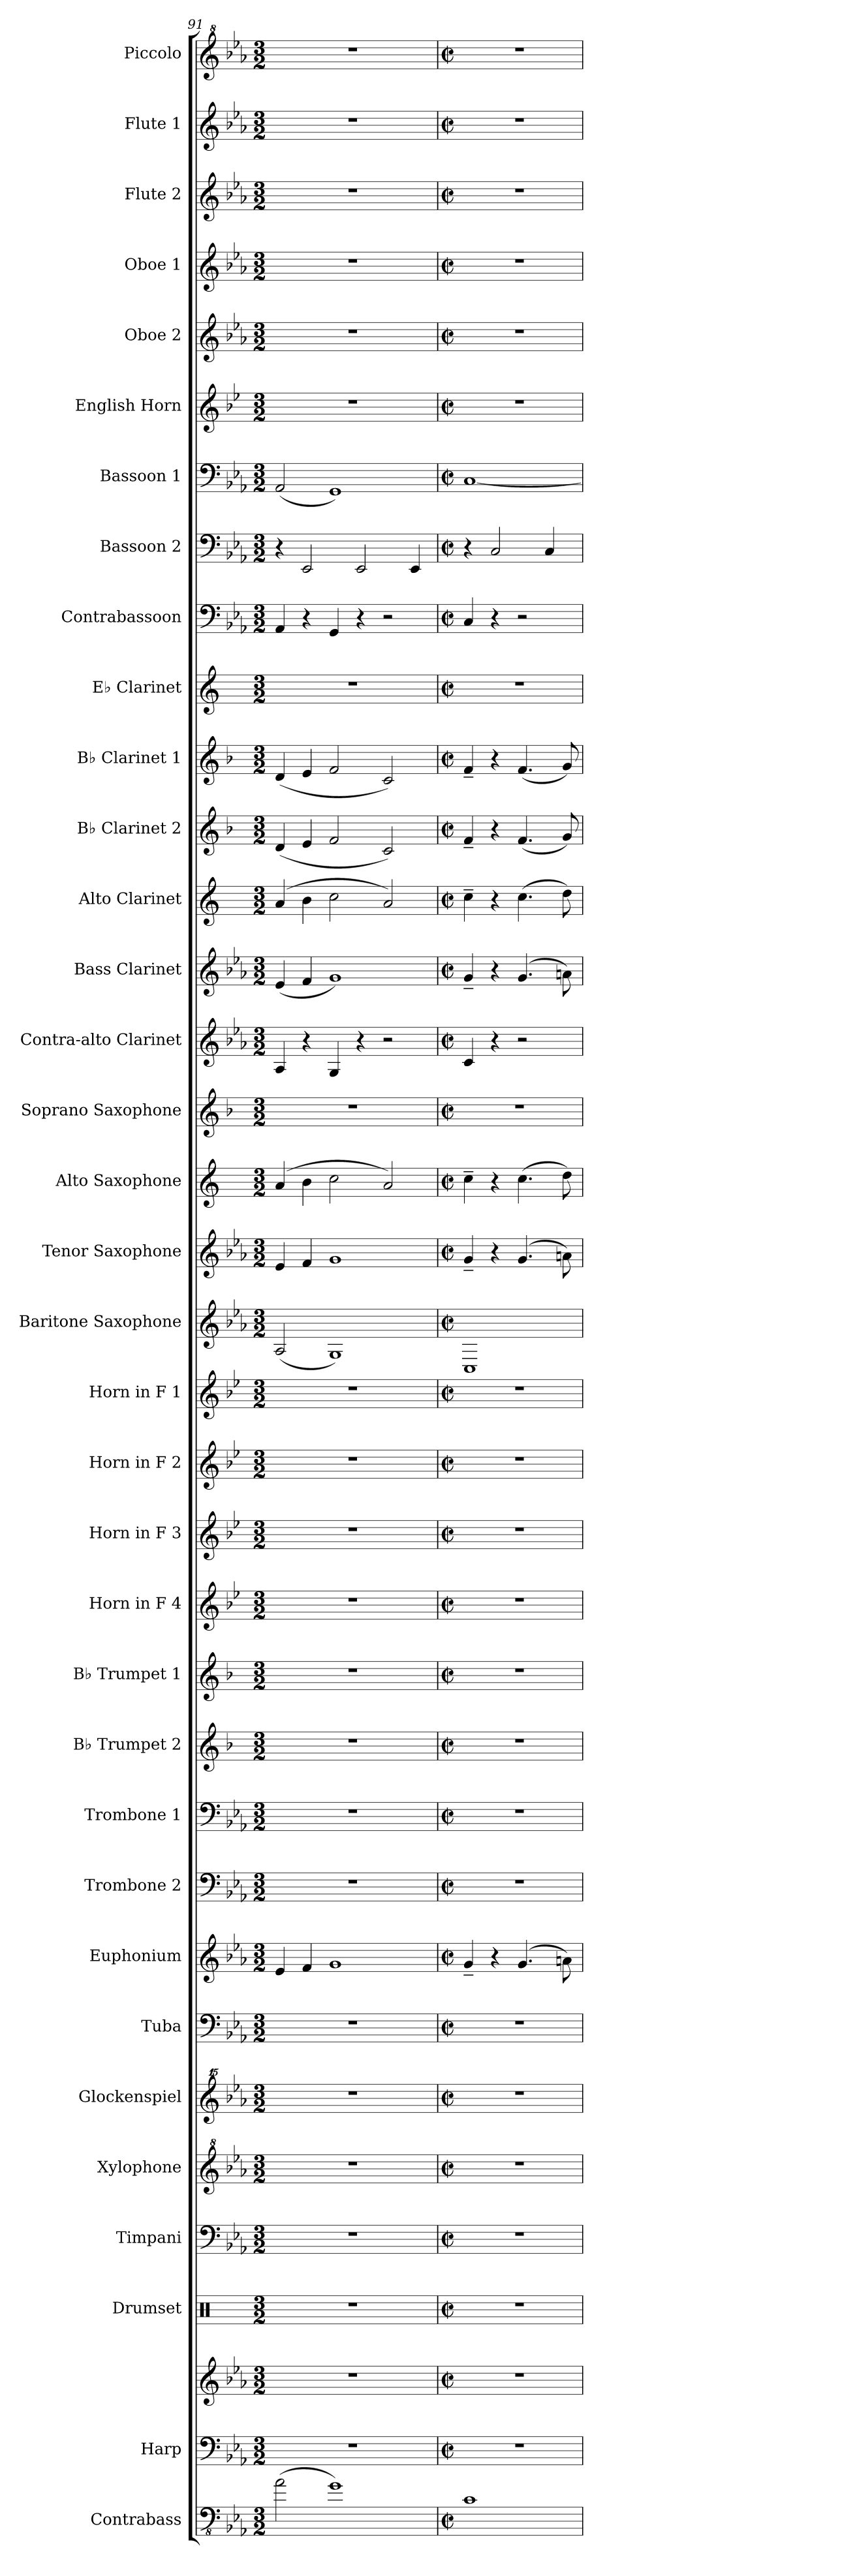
**kern	**kern	**kern	**kern	**kern	**kern	**kern	**kern	**kern	**kern	**kern	**kern	**kern	**kern	**kern	**kern	**kern	**kern	**kern	**kern	**kern	**kern	**kern	**kern	**kern	**kern	**kern	**kern	**kern	**kern	**kern	**kern	**kern	**kern	**kern	**kern
*part35	*part34	*part34	*part33	*part32	*part31	*part30	*part29	*part28	*part27	*part26	*part25	*part24	*part23	*part22	*part21	*part20	*part19	*part18	*part17	*part16	*part15	*part14	*part13	*part12	*part11	*part10	*part9	*part8	*part7	*part6	*part5	*part4	*part3	*part2	*part1
*staff36	*staff35	*staff34	*staff33	*staff32	*staff31	*staff30	*staff29	*staff28	*staff27	*staff26	*staff25	*staff24	*staff23	*staff22	*staff21	*staff20	*staff19	*staff18	*staff17	*staff16	*staff15	*staff14	*staff13	*staff12	*staff11	*staff10	*staff9	*staff8	*staff7	*staff6	*staff5	*staff4	*staff3	*staff2	*staff1
*I"Contrabass	*I"Harp	*	*I"Drumset	*I"Timpani	*I"Xylophone	*I"Glockenspiel	*I"Tuba	*I"Euphonium	*I"Trombone 2	*I"Trombone 1	*I"B♭ Trumpet 2	*I"B♭ Trumpet 1	*I"Horn in F 4	*I"Horn in F 3	*I"Horn in F 2	*I"Horn in F 1	*I"Baritone Saxophone	*I"Tenor Saxophone	*I"Alto Saxophone	*I"Soprano Saxophone	*I"Contra-alto Clarinet	*I"Bass Clarinet	*I"Alto Clarinet	*I"B♭ Clarinet 2	*I"B♭ Clarinet 1	*I"E♭ Clarinet	*I"Contrabassoon	*I"Bassoon 2	*I"Bassoon 1	*I"English Horn	*I"Oboe 2	*I"Oboe 1	*I"Flute 2	*I"Flute 1	*I"Piccolo
*I'Cb.	*I'Hrp.	*	*I'Drs.	*I'Timp.	*I'Xyl.	*I'Glk.	*I'Tba.	*I'Euph.	*I'Tbn. 2	*I'Tbn. 1	*I'B♭ Tpt. 2	*I'B♭ Tpt. 1	*I'Hn. 4	*I'Hn. 3	*I'Hn. 2	*I'Hn. 1	*I'Bar. Sax.	*I'T. Sax.	*I'A. Sax.	*I'S. Sax.	*I'C-a. Cl.	*I'B. Cl.	*I'A. Cl.	*I'B♭ Cl. 2	*I'B♭ Cl. 1	*I'E♭ Cl.	*I'Cbsn.	*I'Bsn. 2	*I'Bsn. 1	*I'E. Hn.	*I'Ob. 2	*I'Ob. 1	*I'Fl. 2	*I'Fl. 1	*I'Picc.
*clefFv4	*clefF4	*clefG2	*clefX	*clefF4	*clefG^2	*clefG^^2	*clefF4	*clefG2	*clefF4	*clefF4	*clefG2	*clefG2	*clefG2	*clefG2	*clefG2	*clefG2	*clefG2	*clefG2	*clefG2	*clefG2	*clefG2	*clefG2	*clefG2	*clefG2	*clefG2	*clefG2	*clefF4	*clefF4	*clefF4	*clefG2	*clefG2	*clefG2	*clefG2	*clefG2	*clefG^2
*ITrd7c12	*	*	*	*	*	*	*	*ITrd8c14	*	*	*ITrd1c2	*ITrd1c2	*ITrd4c7	*ITrd4c7	*ITrd4c7	*ITrd4c7	*ITrd12c21	*ITrd8c14	*ITrd5c9	*ITrd1c2	*ITrd12c21	*ITrd8c14	*ITrd5c9	*ITrd1c2	*ITrd1c2	*ITrd-2c-3	*ITrd7c12	*	*	*ITrd4c7	*	*	*	*	*ITrd-7c-12
*k[b-e-a-]	*k[b-e-a-]	*k[b-e-a-]	*k[]	*k[b-e-a-]	*k[b-e-a-]	*k[b-e-a-]	*k[b-e-a-]	*k[b-e-a-]	*k[b-e-a-]	*k[b-e-a-]	*k[b-e-a-]	*k[b-e-a-]	*k[b-e-a-]	*k[b-e-a-]	*k[b-e-a-]	*k[b-e-a-]	*k[b-e-a-]	*k[b-e-a-]	*k[b-e-a-]	*k[b-e-a-]	*k[b-e-a-]	*k[b-e-a-]	*k[b-e-a-]	*k[b-e-a-]	*k[b-e-a-]	*k[b-e-a-]	*k[b-e-a-]	*k[b-e-a-]	*k[b-e-a-]	*k[b-e-a-]	*k[b-e-a-]	*k[b-e-a-]	*k[b-e-a-]	*k[b-e-a-]	*k[b-e-a-]
*M3/2	*M3/2	*M3/2	*M3/2	*M3/2	*M3/2	*M3/2	*M3/2	*M3/2	*M3/2	*M3/2	*M3/2	*M3/2	*M3/2	*M3/2	*M3/2	*M3/2	*M3/2	*M3/2	*M3/2	*M3/2	*M3/2	*M3/2	*M3/2	*M3/2	*M3/2	*M3/2	*M3/2	*M3/2	*M3/2	*M3/2	*M3/2	*M3/2	*M3/2	*M3/2	*M3/2
=91	=91	=91	=91	=91	=91	=91	=91	=91	=91	=91	=91	=91	=91	=91	=91	=91	=91	=91	=91	=91	=91	=91	=91	=91	=91	=91	=91	=91	=91	=91	=91	=91	=91	=91	=91
(2AA-\	1.r	1.r	1.r	1.r	1.r	1.r	1.r	4E-/	1.r	1.r	1.r	1.r	1.r	1.r	1.r	1.r	(2AA-/	4E-/	(4c/	1.r	4AA-/	(4E-/	(4c/	(4c/	(4c/	1.r	4AAA-/	4r	(2AA-/	1.r	1.r	1.r	1.r	1.r	1.r
.	.	.	.	.	.	.	.	4F/	.	.	.	.	.	.	.	.	.	4F/	4d\	.	4r	4F/	4d\	4d/	4d/	.	4r	2EE-/	.	.	.	.	.	.	.
1GG)	.	.	.	.	.	.	.	1G	.	.	.	.	.	.	.	.	1GG)	1G	2e-\	.	4GG/	1G)	2e-\	2e-/	2e-/	.	4GGG/	.	1GG)	.	.	.	.	.	.
.	.	.	.	.	.	.	.	.	.	.	.	.	.	.	.	.	.	.	.	.	4r	.	.	.	.	.	4r	2EE-/	.	.	.	.	.	.	.
.	.	.	.	.	.	.	.	.	.	.	.	.	.	.	.	.	.	.	2c/)	.	2r	.	2c/)	2B-/)	2B-/)	.	2r	.	.	.	.	.	.	.	.
.	.	.	.	.	.	.	.	.	.	.	.	.	.	.	.	.	.	.	.	.	.	.	.	.	.	.	.	4EE-/	.	.	.	.	.	.	.
!!LO:PB:g=z
=92	=92	=92	=92	=92	=92	=92	=92	=92	=92	=92	=92	=92	=92	=92	=92	=92	=92	=92	=92	=92	=92	=92	=92	=92	=92	=92	=92	=92	=92	=92	=92	=92	=92	=92	=92
*M4/4	*M4/4	*M4/4	*M4/4	*M4/4	*M4/4	*M4/4	*M4/4	*M4/4	*M4/4	*M4/4	*M4/4	*M4/4	*M4/4	*M4/4	*M4/4	*M4/4	*M4/4	*M4/4	*M4/4	*M4/4	*M4/4	*M4/4	*M4/4	*M4/4	*M4/4	*M4/4	*M4/4	*M4/4	*M4/4	*M4/4	*M4/4	*M4/4	*M4/4	*M4/4	*M4/4
*met(c|)	*met(c|)	*met(c|)	*met(c|)	*met(c|)	*met(c|)	*met(c|)	*met(c|)	*met(c|)	*met(c|)	*met(c|)	*met(c|)	*met(c|)	*met(c|)	*met(c|)	*met(c|)	*met(c|)	*met(c|)	*met(c|)	*met(c|)	*met(c|)	*met(c|)	*met(c|)	*met(c|)	*met(c|)	*met(c|)	*met(c|)	*met(c|)	*met(c|)	*met(c|)	*met(c|)	*met(c|)	*met(c|)	*met(c|)	*met(c|)	*met(c|)
1CC	1r	1r	1r	1r	1r	1r	1r	4G~/	1r	1r	1r	1r	1r	1r	1r	1r	1CC	4G~/	4e-~\	1r	4C/	4G~/	4e-~\	4e-~/	4e-~/	1r	4CC/	4r	[1C	1r	1r	1r	1r	1r	1r
.	.	.	.	.	.	.	.	4r	.	.	.	.	.	.	.	.	.	4r	4r	.	4r	4r	4r	4r	4r	.	4r	2C/	.	.	.	.	.	.	.
.	.	.	.	.	.	.	.	(4.G/	.	.	.	.	.	.	.	.	.	(4.G/	(4.e-\	.	2r	(4.G/	(4.e-\	(4.e-/	(4.e-/	.	2r	.	.	.	.	.	.	.	.
.	.	.	.	.	.	.	.	.	.	.	.	.	.	.	.	.	.	.	.	.	.	.	.	.	.	.	.	4C/	.	.	.	.	.	.	.
.	.	.	.	.	.	.	.	8An\)	.	.	.	.	.	.	.	.	.	8An\)	8f\)	.	.	8An\)	8f\)	8f/)	8f/)	.	.	.	.	.	.	.	.	.	.
=	=	=	=	=	=	=	=	=	=	=	=	=	=	=	=	=	=	=	=	=	=	=	=	=	=	=	=	=	=	=	=	=	=	=	=
*-	*-	*-	*-	*-	*-	*-	*-	*-	*-	*-	*-	*-	*-	*-	*-	*-	*-	*-	*-	*-	*-	*-	*-	*-	*-	*-	*-	*-	*-	*-	*-	*-	*-	*-	*-
